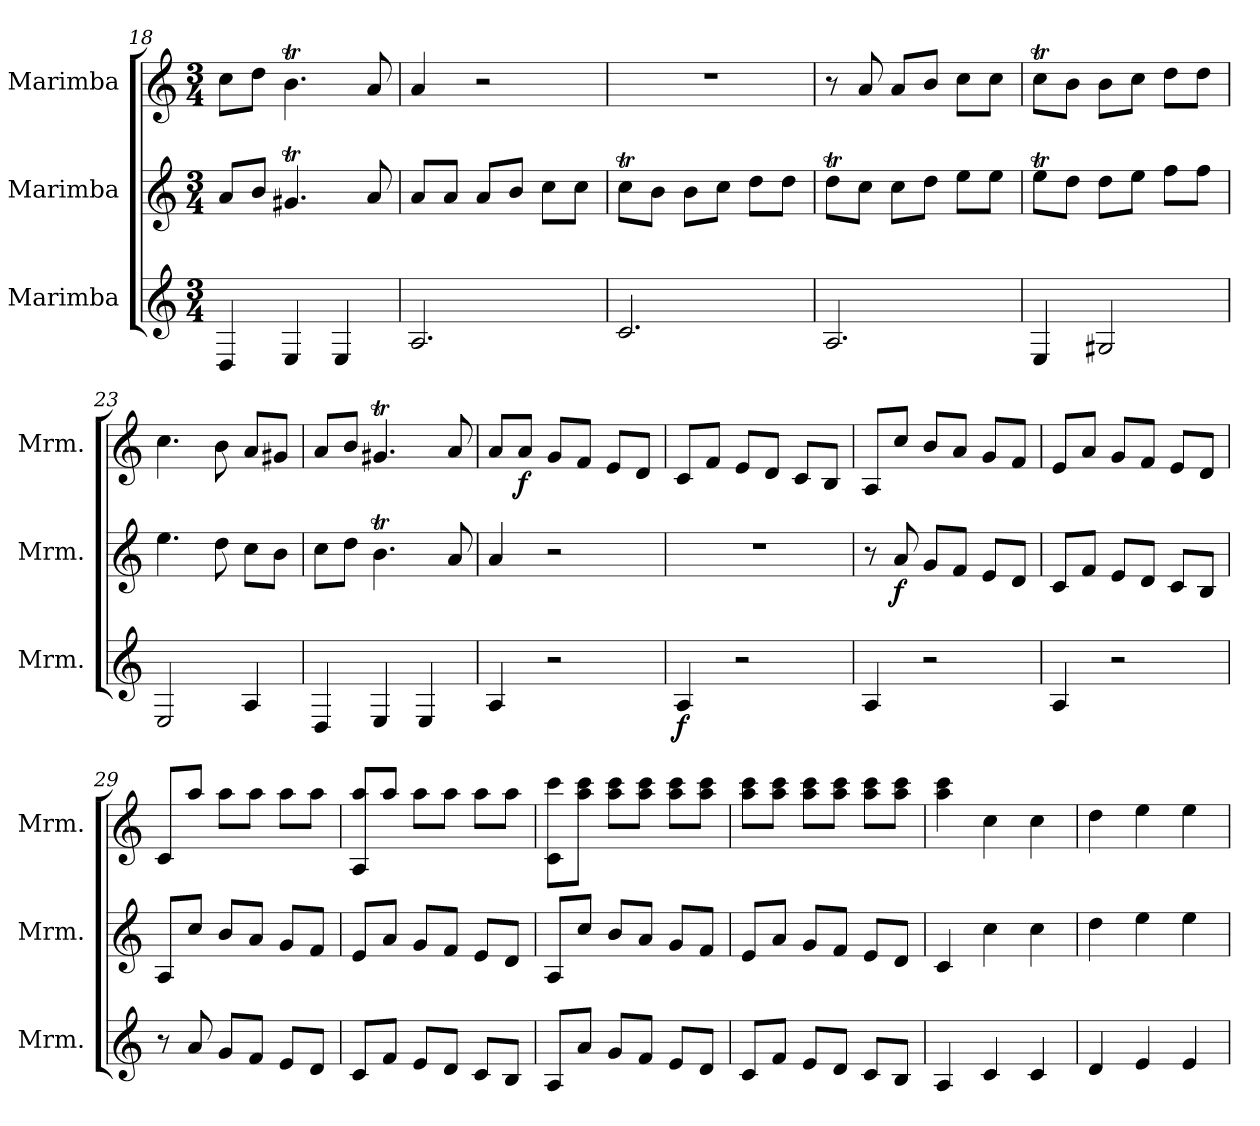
**kern	**dynam	**kern	**dynam	**kern	**dynam
*part3	*part3	*part2	*part2	*part1	*part1
*staff3	*staff3	*staff2	*staff2	*staff1	*staff1
*I"Marimba	*	*I"Marimba	*	*I"Marimba	*
*I'Mrm.	*	*I'Mrm.	*	*I'Mrm.	*
*clefG2	*	*clefG2	*	*clefG2	*
*k[]	*	*k[]	*	*k[]	*
*M3/4	*	*M3/4	*	*M3/4	*
=18	=18	=18	=18	=18	=18
4D/	.	8a/L	.	8cc\L	.
.	.	8b/J	.	8dd\J	.
4E/	.	4.g#Xt/	.	4.bt\	.
4E/	.	.	.	.	.
.	.	8a/	.	8a/	.
=19	=19	=19	=19	=19	=19
2.A/	.	8a/L	.	4a/	.
.	.	8a/J	.	.	.
.	.	8a/L	.	2r	.
.	.	8b/J	.	.	.
.	.	8cc\L	.	.	.
.	.	8cc\J	.	.	.
=20	=20	=20	=20	=20	=20
2.c/	.	8ccT\L	.	2.r	.
.	.	8b\J	.	.	.
.	.	8b\L	.	.	.
.	.	8cc\J	.	.	.
.	.	8dd\L	.	.	.
.	.	8dd\J	.	.	.
=21	=21	=21	=21	=21	=21
2.A/	.	8ddT\L	.	8r	.
.	.	8cc\J	.	8a/	.
.	.	8cc\L	.	8a/L	.
.	.	8dd\J	.	8b/J	.
.	.	8ee\L	.	8cc\L	.
.	.	8ee\J	.	8cc\J	.
!!LO:PB:g=z
=22	=22	=22	=22	=22	=22
4E/	.	8eet\L	.	8ccT\L	.
.	.	8dd\J	.	8b\J	.
2G#X/	.	8dd\L	.	8b\L	.
.	.	8ee\J	.	8cc\J	.
.	.	8ff\L	.	8dd\L	.
.	.	8ff\J	.	8dd\J	.
=23	=23	=23	=23	=23	=23
2E/	.	4.ee\	.	4.cc\	.
.	.	8dd\	.	8b\	.
4A/	.	8cc\L	.	8a/L	.
.	.	8b\J	.	8g#X/J	.
=24	=24	=24	=24	=24	=24
4D/	.	8cc\L	.	8a/L	.
.	.	8dd\J	.	8b/J	.
4E/	.	4.bt\	.	4.g#Xt/	.
4E/	.	.	.	.	.
.	.	8a/	.	8a/	.
=25	=25	=25	=25	=25	=25
4A/	.	4a/	.	8a/L	.
!	!	!	!	!	!LO:DY:b
.	.	.	.	8a/J	f
2r	.	2r	.	8g/L	.
.	.	.	.	8f/J	.
.	.	.	.	8e/L	.
.	.	.	.	8d/J	.
=26	=26	=26	=26	=26	=26
!	!LO:DY:b	!	!	!	!
4A/	f	2.r	.	8c/L	.
.	.	.	.	8f/J	.
2r	.	.	.	8e/L	.
.	.	.	.	8d/J	.
.	.	.	.	8c/L	.
.	.	.	.	8B/J	.
=27	=27	=27	=27	=27	=27
4A/	.	8r	.	8A/L	.
!	!	!	!LO:DY:b	!	!
.	.	8a/	f	8cc/J	.
2r	.	8g/L	.	8b/L	.
.	.	8f/J	.	8a/J	.
.	.	8e/L	.	8g/L	.
.	.	8d/J	.	8f/J	.
=28	=28	=28	=28	=28	=28
4A/	.	8c/L	.	8e/L	.
.	.	8f/J	.	8a/J	.
2r	.	8e/L	.	8g/L	.
.	.	8d/J	.	8f/J	.
.	.	8c/L	.	8e/L	.
.	.	8B/J	.	8d/J	.
!!LO:LB:g=z
=29	=29	=29	=29	=29	=29
8r	.	8A/L	.	8c/L	.
8a/	.	8cc/J	.	8aa/J	.
8g/L	.	8b/L	.	8aa\L	.
8f/J	.	8a/J	.	8aa\J	.
8e/L	.	8g/L	.	8aa\L	.
8d/J	.	8f/J	.	8aa\J	.
=30	=30	=30	=30	=30	=30
8c/L	.	8e/L	.	8A/ 8aa/L	.
8f/J	.	8a/J	.	8aa/J	.
8e/L	.	8g/L	.	8aa\L	.
8d/J	.	8f/J	.	8aa\J	.
8c/L	.	8e/L	.	8aa\L	.
8B/J	.	8d/J	.	8aa\J	.
=31	=31	=31	=31	=31	=31
8A/L	.	8A/L	.	8c\ 8ccc\L	.
8a/J	.	8cc/J	.	8aa\ 8ccc\J	.
8g/L	.	8b/L	.	8aa\ 8ccc\L	.
8f/J	.	8a/J	.	8aa\ 8ccc\J	.
8e/L	.	8g/L	.	8aa\ 8ccc\L	.
8d/J	.	8f/J	.	8aa\ 8ccc\J	.
=32	=32	=32	=32	=32	=32
8c/L	.	8e/L	.	8aa\ 8ccc\L	.
8f/J	.	8a/J	.	8aa\ 8ccc\J	.
8e/L	.	8g/L	.	8aa\ 8ccc\L	.
8d/J	.	8f/J	.	8aa\ 8ccc\J	.
8c/L	.	8e/L	.	8aa\ 8ccc\L	.
8B/J	.	8d/J	.	8aa\ 8ccc\J	.
=33	=33	=33	=33	=33	=33
4A/	.	4c/	.	4aa\ 4ccc\	.
4c/	.	4cc\	.	4cc\	.
4c/	.	4cc\	.	4cc\	.
=34	=34	=34	=34	=34	=34
4d/	.	4dd\	.	4dd\	.
4e/	.	4ee\	.	4ee\	.
4e/	.	4ee\	.	4ee\	.
=	=	=	=	=	=
*-	*-	*-	*-	*-	*-
